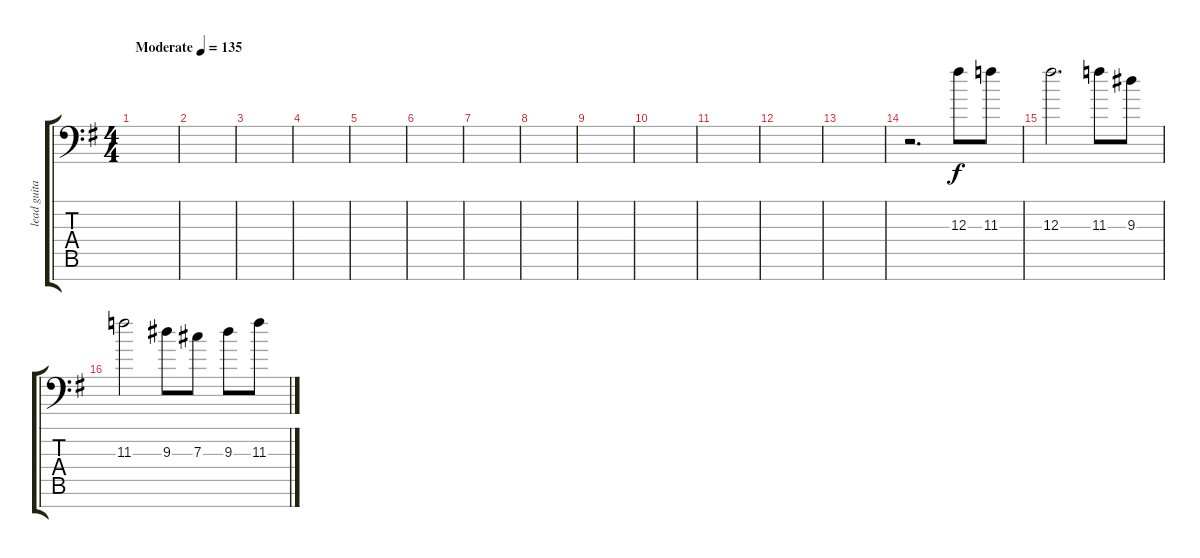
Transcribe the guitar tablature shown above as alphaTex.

\track ("lead guitar" "lead guita") {instrument distortionguitar}
\staff {score tabs}
\tuning (Eb4 Bb3 Gb3 Db3 Ab2 Eb2 Bb1) {hide}
\ts (4 4)
\section ("" "")
\tempo (135 "Moderate")
\clef f4
\ks eminor
|
|
|
|
|
|
|
|
|
|
|
|
|
r.2{d} 12.3.8 11.3.8 |
12.3.2{d} 11.3.8 9.3.8 |
11.3.2 9.3.8 7.3.8 9.3.8 11.3.8
